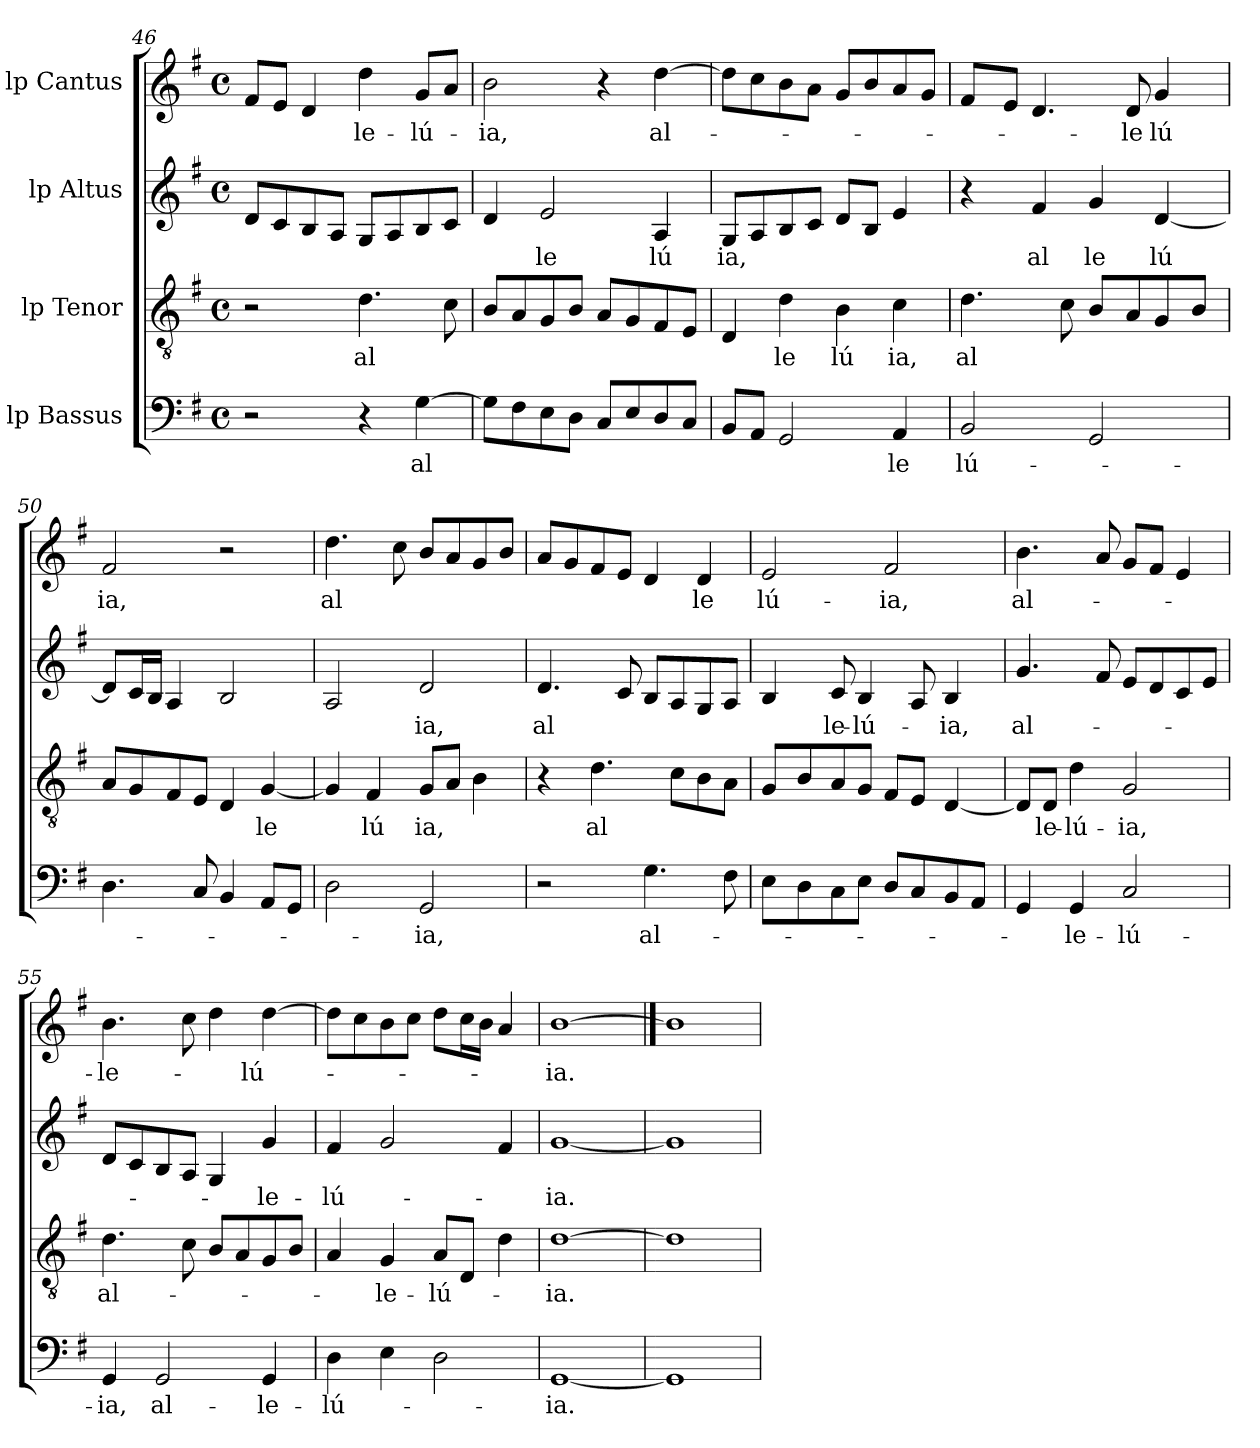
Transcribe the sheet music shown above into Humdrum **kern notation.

**kern	**text	**kern	**text	**kern	**text	**kern	**text
*part4	*part4	*part3	*part3	*part2	*part2	*part1	*part1
*staff4	*staff4	*staff3	*staff3	*staff2	*staff2	*staff1	*staff1
*I"lp Bassus	*	*I"lp Tenor	*	*I"lp Altus	*	*I"lp Cantus	*
*clefF4	*	*clefGv2	*	*clefG2	*	*clefG2	*
*k[f#]	*	*k[f#]	*	*k[f#]	*	*k[f#]	*
*G:	*	*G:	*	*G:	*	*G:	*
*M4/4	*	*M4/4	*	*M4/4	*	*M4/4	*
*met(c)	*	*met(c)	*	*met(c)	*	*met(c)	*
=46	=46	=46	=46	=46	=46	=46	=46
2r	.	2r	.	8d/L	.	8f#/L	.
.	.	.	.	8c/	.	8e/J	.
.	.	.	.	8B/	.	4d/	.
.	.	.	.	8A/J	.	.	.
!	!	!	!LO:LY:b:cj	!	!	!	!LO:LY:b:cj
4r	.	4.d\	al	8G/L	.	4dd\	-le-
.	.	.	.	8A/	.	.	.
!	!LO:LY:b:cj	!	!	!	!	!	!LO:LY:b:cj
[>4G\	al	.	.	8B/	.	8g/L	-lú-
.	.	8c\	.	8c/J	.	8a/J	.
=47	=47	=47	=47	=47	=47	=47	=47
!	!	!	!	!	!	!	!LO:LY:b:cj
8G\L]	.	8B/L	.	4d/	.	2b\	-ia,
8F#\	.	8A/	.	.	.	.	.
!	!	!	!	!	!LO:LY:b:cj	!	!
8E\	.	8G/	.	2e/	le	.	.
8D\J	.	8B/J	.	.	.	.	.
8C/L	.	8A/L	.	.	.	4r	.
8E/	.	8G/	.	.	.	.	.
!	!	!	!	!	!LO:LY:b:cj	!	!LO:LY:b:cj
8D/	.	8F#/	.	4A/	lú	[>4dd\	al-
8C/J	.	8E/J	.	.	.	.	.
=48	=48	=48	=48	=48	=48	=48	=48
!	!	!	!	!	!LO:LY:b:cj	!	!
8BB/L	.	4D/	.	8G/L	ia,	8dd\L]	.
8AA/J	.	.	.	8A/	.	8cc\	.
!	!	!	!LO:LY:b:cj	!	!	!	!
2GG/	.	4d\	le	8B/	.	8b\	.
.	.	.	.	8c/J	.	8a\J	.
!	!	!	!LO:LY:b:cj	!	!	!	!
.	.	4B\	lú	8d/L	.	8g/L	.
.	.	.	.	8B/J	.	8b/	.
!	!LO:LY:b:cj	!	!LO:LY:b:cj	!	!	!	!
4AA/	le	4c\	ia,	4e/	.	8a/	.
.	.	.	.	.	.	8g/J	.
!!LO:LB:g=z
=49	=49	=49	=49	=49	=49	=49	=49
!	!LO:LY:b:cj	!	!LO:LY:b:cj	!	!	!	!
*	*	*	*	*	*	*^	*
2BB/	lú-	4.d\	al	4r	.	8f#/L	16ryy	.
.	.	.	.	.	.	.	64ryy	.
.	.	.	.	.	.	.	2ryy	.
.	.	.	.	.	.	8e/J	.	.
!	!	!	!	!	!LO:LY:b:cj	!	!	!
.	.	.	.	4f#/	al	4.d/	.	.
.	.	8c\	.	.	.	.	.	.
!	!	!	!	!	!LO:LY:b:cj	!	!	!
2GG/	.	8B/L	.	4g/	le	.	.	.
.	.	.	.	.	.	.	4ryy	.
!	!	!	!	!	!	!	!	!LO:LY:b:cj
.	.	8A/	.	.	.	8d/	.	-le
!	!	!	!	!	!LO:LY:b:cj	!	!	!LO:LY:b:cj
.	.	8G/	.	[<4d/	lú	4g/	.	lú
.	.	.	.	.	.	.	8ryy	.
.	.	8B/J	.	.	.	.	.	.
.	.	.	.	.	.	.	32.ryy	.
=50	=50	=50	=50	=50	=50	=50	=50	=50
!	!	!	!	!	!	!	!	!LO:LY:b:cj
*	*	*	*	*	*	*v	*v	*
4.D\	.	8A/L	.	8d/L]	.	2f#/	ia,
.	.	8G/	.	16c/	.	.	.
.	.	.	.	16B/J	.	.	.
.	.	8F#/	.	4A/	.	.	.
8C/	.	8E/J	.	.	.	.	.
4BB/	.	4D/	.	2B/	.	2r	.
!	!	!	!LO:LY:b:cj	!	!	!	!
8AA/L	.	[<4G/	le	.	.	.	.
8GG/J	.	.	.	.	.	.	.
=51	=51	=51	=51	=51	=51	=51	=51
!	!	!	!	!	!	!	!LO:LY:b:cj
2D\	.	4G/]	.	2A/	.	4.dd\	al
!	!	!	!LO:LY:b:cj	!	!	!	!
.	.	4F#/	lú	.	.	.	.
.	.	.	.	.	.	8cc\	.
!	!LO:LY:b:cj	!	!LO:LY:b:cj	!	!LO:LY:b:cj	!	!
2GG/	-ia,	8G/L	ia,	2d/	ia,	8b/L	.
.	.	8A/J	.	.	.	8a/	.
.	.	4B\	.	.	.	8g/	.
.	.	.	.	.	.	8b/J	.
=52	=52	=52	=52	=52	=52	=52	=52
!	!	!	!	!	!LO:LY:b:cj	!	!
2r	.	4r	.	4.d/	al	8a/L	.
.	.	.	.	.	.	8g/	.
!	!	!	!LO:LY:b:cj	!	!	!	!
.	.	4.d\	al	.	.	8f#/	.
.	.	.	.	8c/	.	8e/J	.
!	!LO:LY:b:cj	!	!	!	!	!	!
4.G\	al-	.	.	8B/L	.	4d/	.
.	.	8c\L	.	8A/	.	.	.
!	!	!	!	!	!	!	!LO:LY:b:cj
.	.	8B\	.	8G/	.	4d/	le
8F#\	.	8A\J	.	8A/J	.	.	.
!!LO:LB:g=z
=53	=53	=53	=53	=53	=53	=53	=53
!	!	!	!	!	!	!	!LO:LY:b:cj
*	*	*^	*	*	*	*	*
*	*	*	*^	*	*	*	*	*
8E\L	.	8G/L	16ryy	8ryy	.	4B/	.	2e/	lú-
.	.	.	2...ryy	.	.	.	.	.	.
8D\	.	8B/	.	32ryy	.	.	.	.	.
.	.	.	.	2ryy	.	.	.	.	.
!	!	!	!	!	!	!	!LO:LY:b:cj	!	!
8C\	.	8A/	.	.	.	8c/	le-	.	.
!	!	!	!	!	!	!	!LO:LY:b:cj	!	!
8E\J	.	8G/J	.	.	.	4B/	-lú-	.	.
!	!	!	!	!	!	!	!	!	!LO:LY:b:cj
8D/L	.	8F#/L	.	.	.	.	.	2f#/	-ia,
8C/	.	8E/J	.	.	.	8A/	.	.	.
.	.	.	.	4ryy	.	.	.	.	.
!	!	!	!	!	!	!	!LO:LY:b:cj	!	!
8BB/	.	[<4D/	.	.	.	4B/	-ia,	.	.
8AA/J	.	.	.	.	.	.	.	.	.
.	.	.	.	16.ryy	.	.	.	.	.
=54	=54	=54	=54	=54	=54	=54	=54	=54	=54
!	!	!	!	!	!	!	!LO:LY:b:cj	!	!LO:LY:b:cj
*	*	*v	*v	*v	*	*	*	*	*
4GG/	.	8D/L]	.	4.g/	al-	4.b\	al-
!	!	!	!LO:LY:b:cj	!	!	!	!
.	.	8D/J	le-	.	.	.	.
!	!LO:LY:b:cj	!	!LO:LY:b:cj	!	!	!	!
4GG/	-le-	4d\	-lú-	.	.	.	.
.	.	.	.	8f#/	.	8a/	.
!	!LO:LY:b:cj	!	!LO:LY:b:cj	!	!	!	!
2C/	-lú-	2G/	-ia,	8e/L	.	8g/L	.
.	.	.	.	8d/	.	8f#/J	.
.	.	.	.	8c/	.	4e/	.
.	.	.	.	8e/J	.	.	.
=55	=55	=55	=55	=55	=55	=55	=55
!	!LO:LY:b:cj	!	!LO:LY:b:cj	!	!	!	!LO:LY:b:cj
4GG/	-ia,	4.d\	al-	8d/L	.	4.b\	-le-
.	.	.	.	8c/	.	.	.
!	!LO:LY:b:cj	!	!	!	!	!	!
2GG/	al-	.	.	8B/	.	.	.
.	.	8c\	.	8A/J	.	8cc\	.
.	.	8B/L	.	4G/	.	4dd\	.
.	.	8A/	.	.	.	.	.
!	!LO:LY:b:cj	!	!	!	!LO:LY:b:cj	!	!LO:LY:b:cj
4GG/	-le-	8G/	.	4g/	-le-	[>4dd\	-lú-
.	.	8B/J	.	.	.	.	.
=56	=56	=56	=56	=56	=56	=56	=56
!	!LO:LY:b:cj	!	!	!	!LO:LY:b:cj	!	!
4D\	-lú-	4A/	.	4f#/	-lú-	8dd\L]	.
.	.	.	.	.	.	8cc\	.
!	!	!	!LO:LY:b:cj	!	!	!	!
4E\	.	4G/	-le-	2g/	.	8b\	.
.	.	.	.	.	.	8cc\J	.
!	!	!	!LO:LY:b:cj	!	!	!	!
2D\	.	8A/L	-lú-	.	.	8dd\L	.
.	.	8D/J	.	.	.	16cc\	.
.	.	.	.	.	.	16b\J	.
.	.	4d\	.	4f#/	.	4a/	.
=57	=57	=57	=57	=57	=57	=57	=57
!	!LO:LY:b:cj	!	!LO:LY:b:cj	!	!LO:LY:b:cj	!	!LO:LY:b:cj
[1GG	-ia.	[1d	-ia.	[1g	-ia.	[1b	-ia.
=58	==58	=58	==58	=58	==58	==58	==58
1GG]	.	1d]	.	1g]	.	1b]	.
=	=	=	=	=	=	=	=
*-	*-	*-	*-	*-	*-	*-	*-
